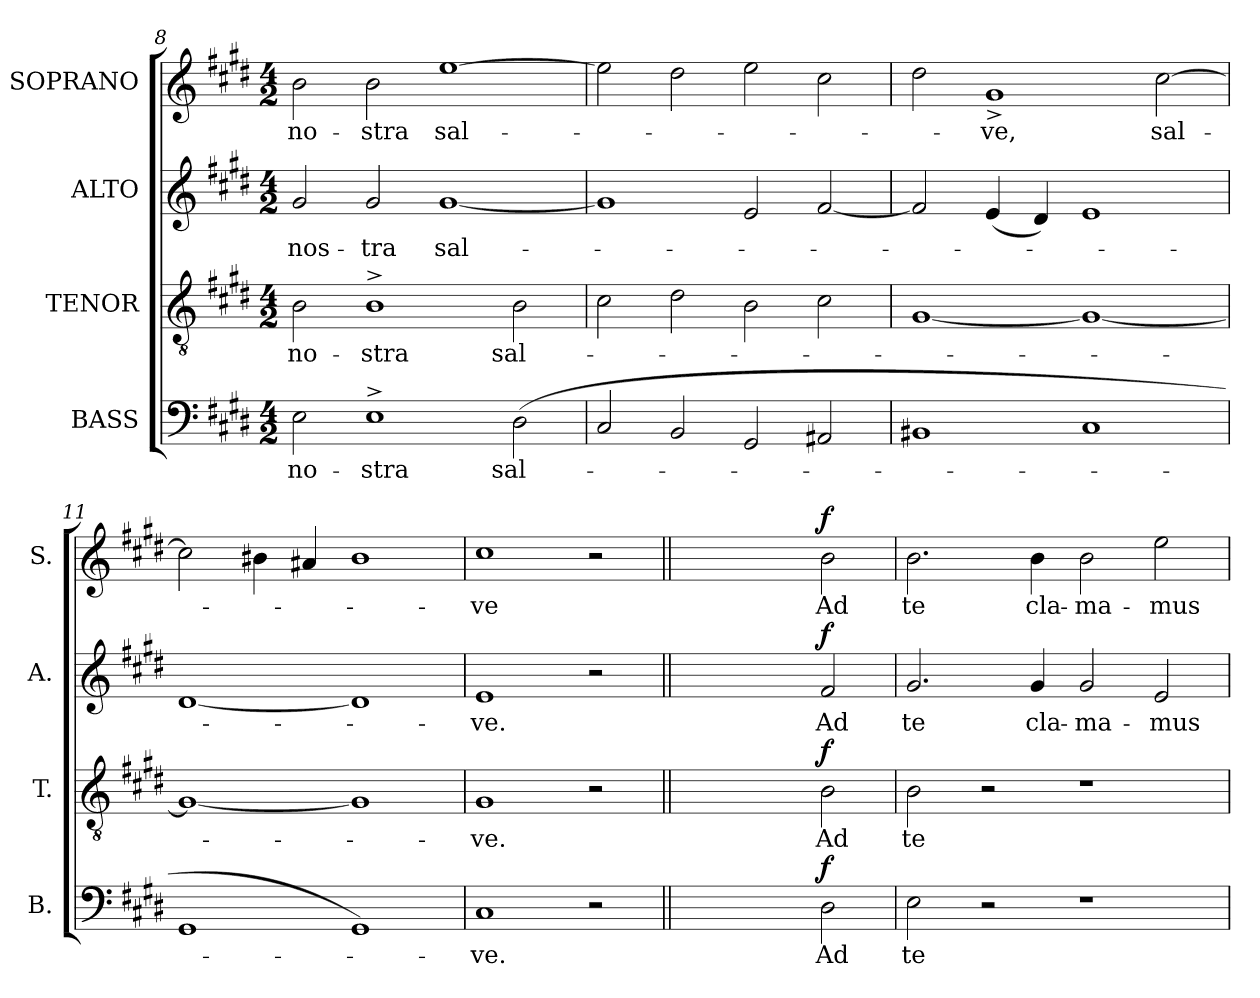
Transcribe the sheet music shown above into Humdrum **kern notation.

**kern	**text	**dynam	**kern	**text	**dynam	**kern	**text	**dynam	**kern	**text	**dynam
*part4	*part4	*part4	*part3	*part3	*part3	*part2	*part2	*part2	*part1	*part1	*part1
*staff4	*staff4	*staff4	*staff3	*staff3	*staff3	*staff2	*staff2	*staff2	*staff1	*staff1	*staff1
*I"BASS	*	*	*I"TENOR	*	*	*I"ALTO	*	*	*I"SOPRANO	*	*
*I'B.	*	*	*I'T.	*	*	*I'A.	*	*	*I'S.	*	*
*clefF4	*	*	*clefGv2	*	*	*clefG2	*	*	*clefG2	*	*
*	*	*	*ITrd7c12	*	*	*	*	*	*	*	*
*k[f#c#g#d#]	*	*	*k[f#c#g#d#]	*	*	*k[f#c#g#d#]	*	*	*k[f#c#g#d#]	*	*
*E:	*	*	*E:	*	*	*E:	*	*	*E:	*	*
*M4/2	*	*	*M4/2	*	*	*M4/2	*	*	*M4/2	*	*
=8	=8	=8	=8	=8	=8	=8	=8	=8	=8	=8	=8
!	!LO:LY:b:color=#000000	!	!	!	!	!	!	!	!	!	!
!	!	!	!	!LO:LY:b:color=#000000	!	!	!	!	!	!	!
!	!	!	!	!	!	!	!LO:LY:b:color=#000000	!	!	!	!
!	!	!	!	!	!	!	!	!	!	!LO:LY:b:color=#000000	!
2Ei\	no-	.	2BBi\	no-	.	2g#i/	nos-	.	2bi\	no-	.
!	!LO:LY:b:color=#000000	!	!	!	!	!	!	!	!	!	!
!	!	!	!	!LO:LY:b:color=#000000	!	!	!	!	!	!	!
!	!	!	!	!	!	!	!LO:LY:b:color=#000000	!	!	!	!
!	!	!	!	!	!	!	!	!	!	!LO:LY:b:color=#000000	!
1E^i	-stra	.	1BB^i	-stra	.	2g#i/	-tra	.	2bi\	-stra	.
!	!	!	!	!	!	!	!LO:LY:b:color=#000000	!	!	!	!
!	!	!	!	!	!	!	!	!	!	!LO:LY:b:color=#000000	!
.	.	.	.	.	.	[1g#i	sal-	.	[1eei	sal-	.
!	!LO:LY:b:color=#000000	!	!	!	!	!	!	!	!	!	!
!	!	!	!	!LO:LY:b:color=#000000	!	!	!	!	!	!	!
(2D#i\	sal-	.	2BBi\	sal-	.	.	.	.	.	.	.
!!LO:LB:g=z
=9	=9	=9	=9	=9	=9	=9	=9	=9	=9	=9	=9
2C#i/	.	.	2C#i\	.	.	1g#i]	.	.	2eei\]	.	.
2BBi/	.	.	2D#i\	.	.	.	.	.	2dd#i\	.	.
2GG#i/	.	.	2BBi\	.	.	2ei/	.	.	2eei\	.	.
2AA#Xi/	.	.	2C#i\	.	.	[2f#i/	.	.	2cc#i\	.	.
=10	=10	=10	=10	=10	=10	=10	=10	=10	=10	=10	=10
1BB#Xi	.	.	[1GG#i	.	.	2f#i/]	.	.	2dd#i\	.	.
!	!	!	!	!	!	!	!	!	!	!LO:LY:b:color=#000000	!
.	.	.	.	.	.	(4ei/	.	.	1g#^i	-ve,	.
.	.	.	.	.	.	4d#i/)	.	.	.	.	.
1C#i	.	.	1GG#i_	.	.	1ei	.	.	.	.	.
!	!	!	!	!	!	!	!	!	!	!LO:LY:b:color=#000000	!
.	.	.	.	.	.	.	.	.	[2cc#i\	sal-	.
=11	=11	=11	=11	=11	=11	=11	=11	=11	=11	=11	=11
1GG#i	.	.	1GG#i_	.	.	[1d#i	.	.	2cc#i\]	.	.
.	.	.	.	.	.	.	.	.	4b#Xi\	.	.
.	.	.	.	.	.	.	.	.	4a#Xi/	.	.
1GG#i)	.	.	1GG#i]	.	.	1d#i]	.	.	1b#i	.	.
=12	=12	=12	=12	=12	=12	=12	=12	=12	=12	=12	=12
!	!LO:LY:b:color=#000000	!	!	!	!	!	!	!	!	!	!
!	!	!	!	!LO:LY:b:color=#000000	!	!	!	!	!	!	!
!	!	!	!	!	!	!	!LO:LY:b:color=#000000	!	!	!	!
!	!	!	!	!	!	!	!	!	!	!LO:LY:b:color=#000000	!
1C#i	-ve.	.	1GG#i	-ve.	.	1ei	-ve.	.	1cc#i	-ve	.
2r	.	.	2r	.	.	2r	.	.	2r	.	.
=13||	=13||	=13||	=13||	=13||	=13||	=13||	=13||	=13||	=13||	=13||	=13||
1.ryy	.	.	1.ryy	.	.	1.ryy	.	.	1.ryy	.	.
!	!LO:LY:b:color=#000000	!	!	!	!	!	!	!	!	!	!
!	!	!	!	!LO:LY:b:color=#000000	!	!	!	!	!	!	!
!	!	!	!	!	!	!	!LO:LY:b:color=#000000	!	!	!	!
!	!	!	!	!	!	!	!	!	!	!LO:LY:b:color=#000000	!
2D#i\	Ad	f	2BBi\	Ad	f	2f#i/	Ad	f	2bi\	Ad	f
!!LO:PB:g=z
=14	=14	=14	=14	=14	=14	=14	=14	=14	=14	=14	=14
!	!LO:LY:b:color=#000000	!	!	!	!	!	!	!	!	!	!
!	!	!	!	!LO:LY:b:color=#000000	!	!	!	!	!	!	!
!	!	!	!	!	!	!	!LO:LY:b:color=#000000	!	!	!	!
!	!	!	!	!	!	!	!	!	!	!LO:LY:b:color=#000000	!
2Ei\	te	.	2BBi\	te	.	2.g#i/	te	.	2.bi\	te	.
2r	.	.	2r	.	.	.	.	.	.	.	.
!	!	!	!	!	!	!	!LO:LY:b:color=#000000	!	!	!	!
!	!	!	!	!	!	!	!	!	!	!LO:LY:b:color=#000000	!
.	.	.	.	.	.	4g#i/	cla-	.	4bi\	cla-	.
!	!	!	!	!	!	!	!LO:LY:b:color=#000000	!	!	!	!
!	!	!	!	!	!	!	!	!	!	!LO:LY:b:color=#000000	!
1r	.	.	1r	.	.	2g#i/	-ma-	.	2bi\	-ma-	.
!	!	!	!	!	!	!	!LO:LY:b:color=#000000	!	!	!	!
!	!	!	!	!	!	!	!	!	!	!LO:LY:b:color=#000000	!
.	.	.	.	.	.	2ei/	-mus	.	2eei\	-mus	.
=	=	=	=	=	=	=	=	=	=	=	=
*-	*-	*-	*-	*-	*-	*-	*-	*-	*-	*-	*-
